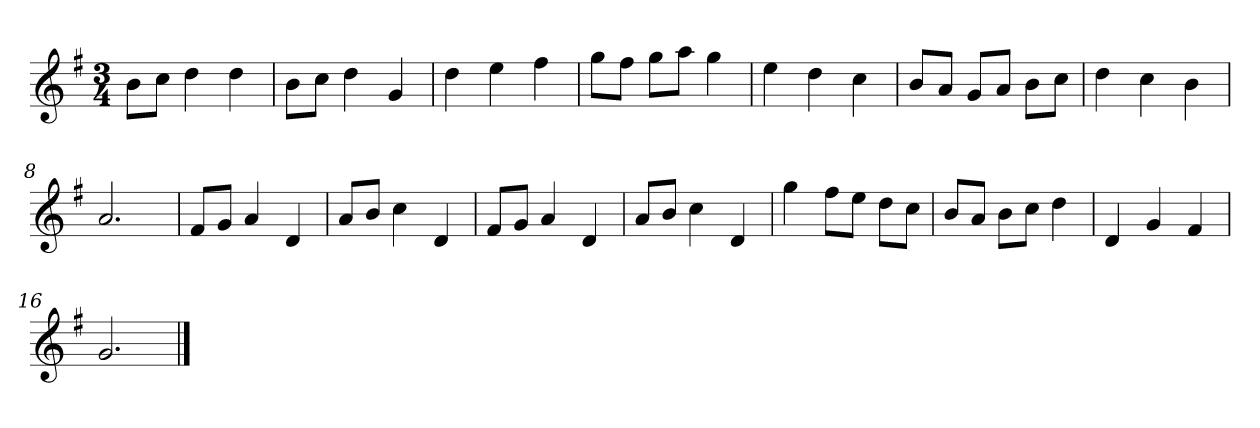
**kern
*part1
*staff1
*k[f#]
*M3/4
*MM120
=1
8bL
8ccJ
4dd
4dd
=2
8bL
8ccJ
4dd
4g
=3
4dd
4ee
4ff#
=4
8ggL
8ff#J
8ggL
8aaJ
4gg
=5
4ee
4dd
4cc
=6
8bL
8aJ
8gL
8aJ
8bL
8ccJ
=7
4dd
4cc
4b
=8
2.a
=9
8f#L
8gJ
4a
4d
=10
8aL
8bJ
4cc
4d
=11
8f#L
8gJ
4a
4d
=12
8aL
8bJ
4cc
4d
=13
4gg
8ff#L
8eeJ
8ddL
8ccJ
=14
8bL
8aJ
8bL
8ccJ
4dd
=15
4d
4g
4f#
=16
2.g
==
*-
